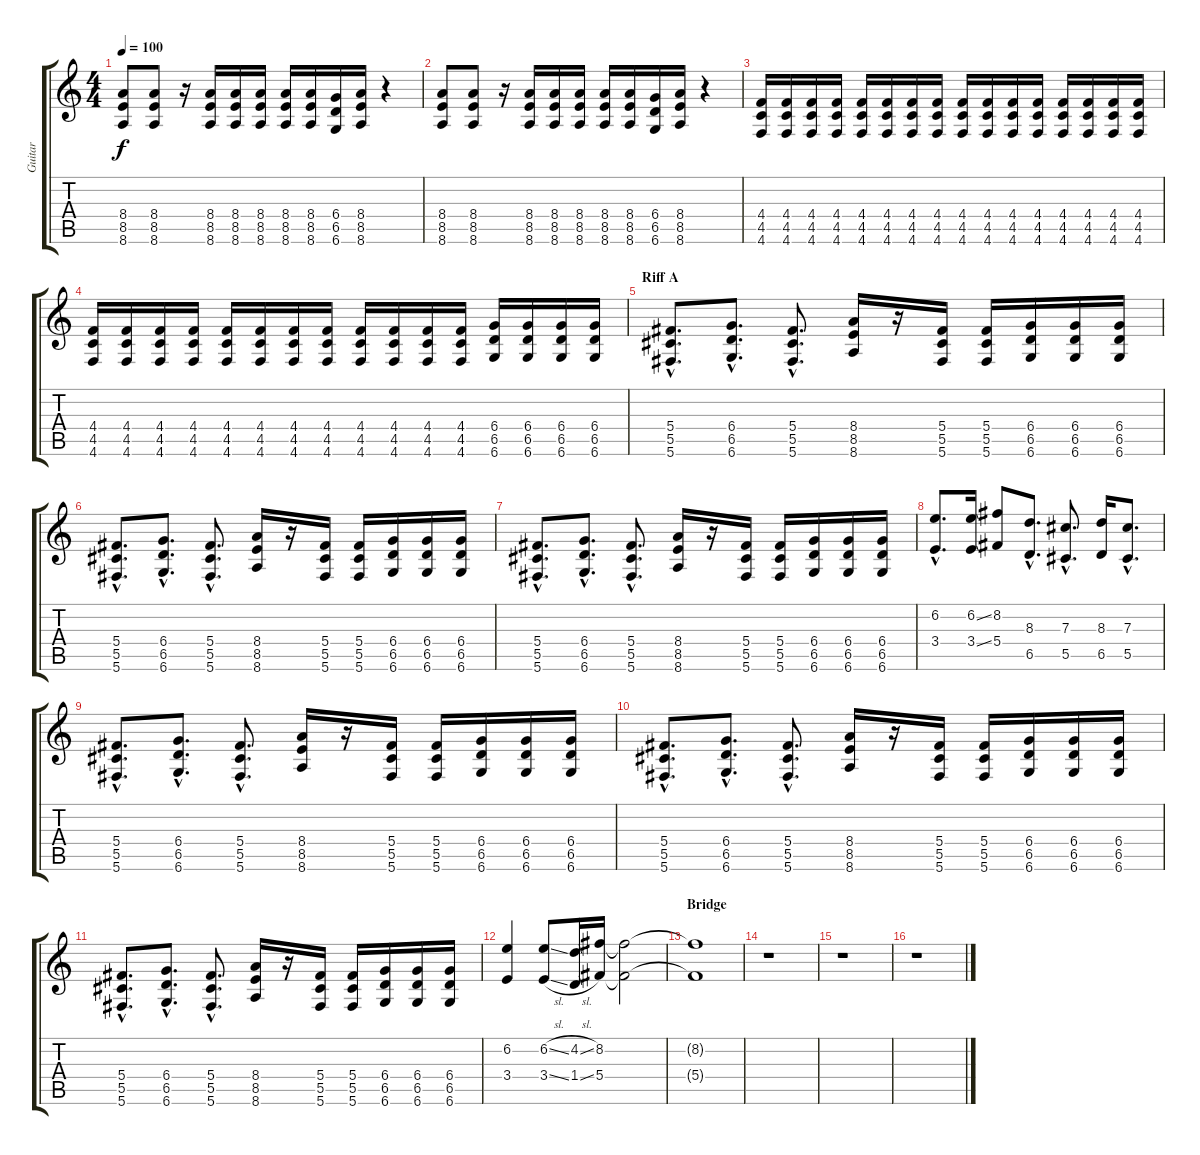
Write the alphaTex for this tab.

\track ("Guitar" "Guitar") {instrument distortionguitar}
\staff {score tabs}
\tuning (Eb4 Bb3 Gb3 Db3 Ab2 Db2) {hide}
\ts (4 4)
\tempo 100
\clef g2
\ks c
(8.4 8.5 8.6).8{dy f} (8.4 8.5 8.6).8 r.16 (8.4 8.5 8.6).16 (8.4 8.5 8.6).16 (8.4 8.5 8.6).16 (8.4 8.5 8.6).16 (8.4 8.5 8.6).16 (6.4 6.5 6.6).16 (8.4 8.5 8.6).16 r.4 |
(8.4 8.5 8.6).8 (8.4 8.5 8.6).8 r.16 (8.4 8.5 8.6).16 (8.4 8.5 8.6).16 (8.4 8.5 8.6).16 (8.4 8.5 8.6).16 (8.4 8.5 8.6).16 (6.4 6.5 6.6).16 (8.4 8.5 8.6).16 r.4 |
(4.4 4.5 4.6).16 (4.4 4.5 4.6).16 (4.4 4.5 4.6).16 (4.4 4.5 4.6).16 (4.4 4.5 4.6).16 (4.4 4.5 4.6).16 (4.4 4.5 4.6).16 (4.4 4.5 4.6).16 (4.4 4.5 4.6).16 (4.4 4.5 4.6).16 (4.4 4.5 4.6).16 (4.4 4.5 4.6).16 (4.4 4.5 4.6).16 (4.4 4.5 4.6).16 (4.4 4.5 4.6).16 (4.4 4.5 4.6).16 |
(4.4 4.5 4.6).16 (4.4 4.5 4.6).16 (4.4 4.5 4.6).16 (4.4 4.5 4.6).16 (4.4 4.5 4.6).16 (4.4 4.5 4.6).16 (4.4 4.5 4.6).16 (4.4 4.5 4.6).16 (4.4 4.5 4.6).16 (4.4 4.5 4.6).16 (4.4 4.5 4.6).16 (4.4 4.5 4.6).16 (6.4 6.5 6.6).16 (6.4 6.5 6.6).16 (6.4 6.5 6.6).16 (6.4 6.5 6.6).16 |
\section ("" "Riff A")
(5.4{hac} 5.5{hac} 5.6{hac}).8{d} (6.4{hac} 6.5{hac} 6.6{hac}).8{d} (5.4{hac} 5.5{hac} 5.6{hac}).8{d} (8.4 8.5 8.6).16 r.16 (5.4 5.5 5.6).16 (5.4 5.5 5.6).16 (6.4 6.5 6.6).16 (6.4 6.5 6.6).16 (6.4 6.5 6.6).16 |
(5.4{hac} 5.5{hac} 5.6{hac}).8{d} (6.4{hac} 6.5{hac} 6.6{hac}).8{d} (5.4{hac} 5.5{hac} 5.6{hac}).8{d} (8.4 8.5 8.6).16 r.16 (5.4 5.5 5.6).16 (5.4 5.5 5.6).16 (6.4 6.5 6.6).16 (6.4 6.5 6.6).16 (6.4 6.5 6.6).16 |
(5.4{hac} 5.5{hac} 5.6{hac}).8{d} (6.4{hac} 6.5{hac} 6.6{hac}).8{d} (5.4{hac} 5.5{hac} 5.6{hac}).8{d} (8.4 8.5 8.6).16 r.16 (5.4 5.5 5.6).16 (5.4 5.5 5.6).16 (6.4 6.5 6.6).16 (6.4 6.5 6.6).16 (6.4 6.5 6.6).16 |
(6.2{hac} 3.4{hac}).8{d} (6.2{ss} 3.4{ss}).16 (8.2 5.4).8 (8.3{hac} 6.5{hac}).8{d} (7.3{hac} 5.5{hac}).8{d} (8.3 6.5).16 (7.3{hac} 5.5{hac}).8{d} |
(5.4{hac} 5.5{hac} 5.6{hac}).8{d} (6.4{hac} 6.5{hac} 6.6{hac}).8{d} (5.4{hac} 5.5{hac} 5.6{hac}).8{d} (8.4 8.5 8.6).16 r.16 (5.4 5.5 5.6).16 (5.4 5.5 5.6).16 (6.4 6.5 6.6).16 (6.4 6.5 6.6).16 (6.4 6.5 6.6).16 |
(5.4{hac} 5.5{hac} 5.6{hac}).8{d} (6.4{hac} 6.5{hac} 6.6{hac}).8{d} (5.4{hac} 5.5{hac} 5.6{hac}).8{d} (8.4 8.5 8.6).16 r.16 (5.4 5.5 5.6).16 (5.4 5.5 5.6).16 (6.4 6.5 6.6).16 (6.4 6.5 6.6).16 (6.4 6.5 6.6).16 |
(5.4{hac} 5.5{hac} 5.6{hac}).8{d} (6.4{hac} 6.5{hac} 6.6{hac}).8{d} (5.4{hac} 5.5{hac} 5.6{hac}).8{d} (8.4 8.5 8.6).16 r.16 (5.4 5.5 5.6).16 (5.4 5.5 5.6).16 (6.4 6.5 6.6).16 (6.4 6.5 6.6).16 (6.4 6.5 6.6).16 |
(6.2 3.4).4 (6.2{sl} 3.4{sl}).8 (4.2{sl} 1.4{sl}).16 (8.2 5.4).16 (8.2{t} 5.4{t}).2{volume 13} |
\section ("" "Bridge")
(8.2{t} 5.4{t}).1{volume 0} |
r.1 |
r.1 |
r.1
